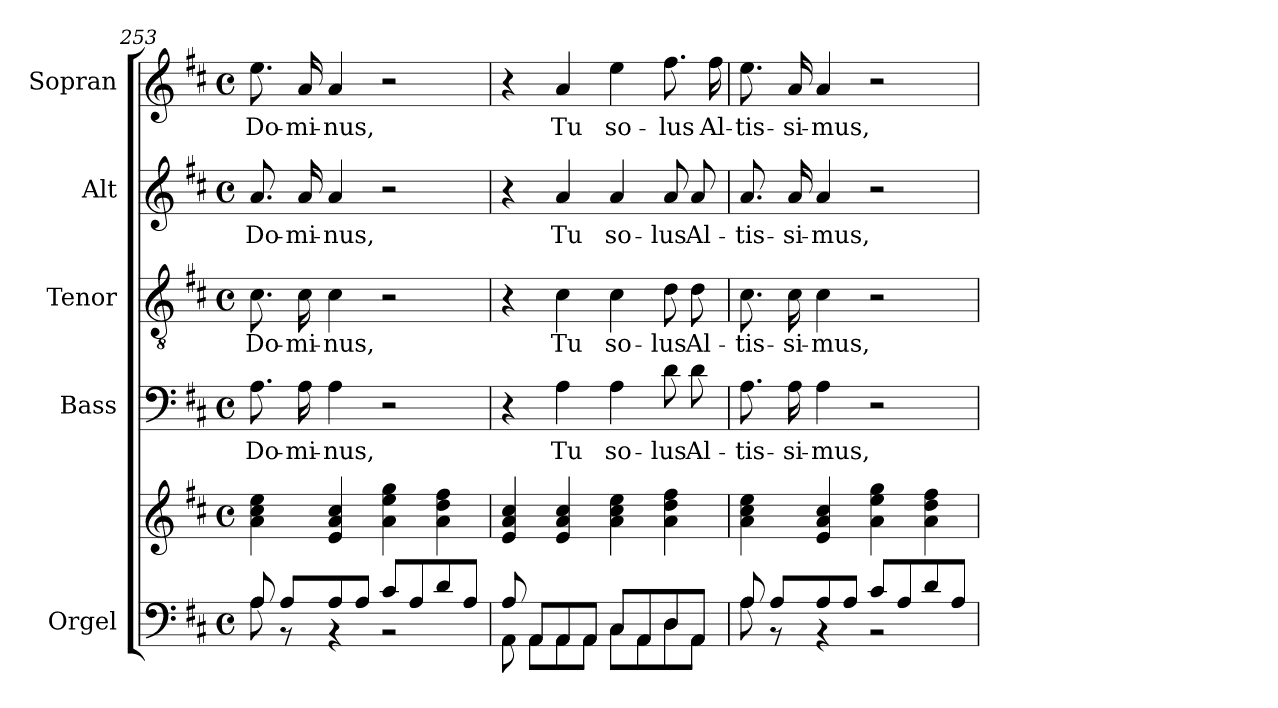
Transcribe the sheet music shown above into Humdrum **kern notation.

**kern	**kern	**kern	**text	**kern	**text	**kern	**text	**kern	**text
*part5	*part5	*part4	*part4	*part3	*part3	*part2	*part2	*part1	*part1
*staff6	*staff5	*staff4	*staff4	*staff3	*staff3	*staff2	*staff2	*staff1	*staff1
*I"Orgel	*	*I"Bass	*	*I"Tenor	*	*I"Alt	*	*I"Sopran	*
*I'Org.	*	*I'B.	*	*I'T.	*	*I'A.	*	*I'S.	*
*clefF4	*clefG2	*clefF4	*	*clefGv2	*	*clefG2	*	*clefG2	*
*k[f#c#]	*k[f#c#]	*k[f#c#]	*	*k[f#c#]	*	*k[f#c#]	*	*k[f#c#]	*
*D:	*D:	*D:	*	*D:	*	*D:	*	*D:	*
*M4/4	*M4/4	*M4/4	*	*M4/4	*	*M4/4	*	*M4/4	*
*met(c)	*met(c)	*met(c)	*	*met(c)	*	*met(c)	*	*met(c)	*
=253	=253	=253	=253	=253	=253	=253	=253	=253	=253
*^	*	*	*	*	*	*	*	*	*
!	!	!	!	!LO:LY:b	!	!LO:LY:b	!	!LO:LY:b	!	!LO:LY:b
8A/	8A\	4a\ 4cc#\ 4ee\	8.A\	Do-	8.c#\	Do-	8.a/	Do-	8.ee\	Do-
8A/L	8rBB	.	.	.	.	.	.	.	.	.
!	!	!	!	!LO:LY:b	!	!LO:LY:b	!	!LO:LY:b	!	!LO:LY:b
.	.	.	16A\	-mi-	16c#\	-mi-	16a/	-mi-	16a/	-mi-
!	!	!	!	!LO:LY:b	!	!LO:LY:b	!	!LO:LY:b	!	!LO:LY:b
8A/	4rBB	4e/ 4a/ 4cc#/	4A\	-nus,	4c#\	-nus,	4a/	-nus,	4a/	-nus,
8A/J	.	.	.	.	.	.	.	.	.	.
8c#/L	2rBB	4a\ 4ee\ 4gg\	2r	.	2r	.	2r	.	2r	.
8A/	.	.	.	.	.	.	.	.	.	.
8d/	.	4a\ 4dd\ 4ff#\	.	.	.	.	.	.	.	.
8A/J	.	.	.	.	.	.	.	.	.	.
=254	=254	=254	=254	=254	=254	=254	=254	=254	=254	=254
8A/	8AA\	4e/ 4a/ 4cc#/	4r	.	4r	.	4r	.	4r	.
8AA/L	8AA\L	.	.	.	.	.	.	.	.	.
!	!	!	!	!LO:LY:b	!	!LO:LY:b	!	!LO:LY:b	!	!LO:LY:b
8AA/	8AA\	4e/ 4a/ 4cc#/	4A\	Tu	4c#\	Tu	4a/	Tu	4a/	Tu
8AA/J	8AA\J	.	.	.	.	.	.	.	.	.
!	!	!	!	!LO:LY:b	!	!LO:LY:b	!	!LO:LY:b	!	!LO:LY:b
8C#/L	8C#\L	4a\ 4cc#\ 4ee\	4A\	so-	4c#\	so-	4a/	so-	4ee\	so-
8AA/	8AA\	.	.	.	.	.	.	.	.	.
!	!	!	!	!LO:LY:b	!	!LO:LY:b	!	!LO:LY:b	!	!LO:LY:b
8D/	8D\	4a\ 4dd\ 4ff#\	8d\	-lus	8d\	-lus	8a/	-lus	8.ff#\	-lus
!	!	!	!	!LO:LY:b	!	!LO:LY:b	!	!LO:LY:b	!	!
8AA/J	8AA\J	.	8d\	Al-	8d\	Al-	8a/	Al-	.	.
!	!	!	!	!	!	!	!	!	!	!LO:LY:b
.	.	.	.	.	.	.	.	.	16ff#\	Al-
=255	=255	=255	=255	=255	=255	=255	=255	=255	=255	=255
!	!	!	!	!LO:LY:b	!	!LO:LY:b	!	!LO:LY:b	!	!LO:LY:b
8A/	8A\	4a\ 4cc#\ 4ee\	8.A\	-tis-	8.c#\	-tis-	8.a/	-tis-	8.ee\	-tis-
8A/L	8rBB	.	.	.	.	.	.	.	.	.
!	!	!	!	!LO:LY:b	!	!LO:LY:b	!	!LO:LY:b	!	!LO:LY:b
.	.	.	16A\	-si-	16c#\	-si-	16a/	-si-	16a/	-si-
!	!	!	!	!LO:LY:b	!	!LO:LY:b	!	!LO:LY:b	!	!LO:LY:b
8A/	4rBB	4e/ 4a/ 4cc#/	4A\	-mus,	4c#\	-mus,	4a/	-mus,	4a/	-mus,
8A/J	.	.	.	.	.	.	.	.	.	.
8c#/L	2rBB	4a\ 4ee\ 4gg\	2r	.	2r	.	2r	.	2r	.
8A/	.	.	.	.	.	.	.	.	.	.
8d/	.	4a\ 4dd\ 4ff#\	.	.	.	.	.	.	.	.
8A/J	.	.	.	.	.	.	.	.	.	.
*v	*v	*	*	*	*	*	*	*	*	*
=	=	=	=	=	=	=	=	=	=
*-	*-	*-	*-	*-	*-	*-	*-	*-	*-
